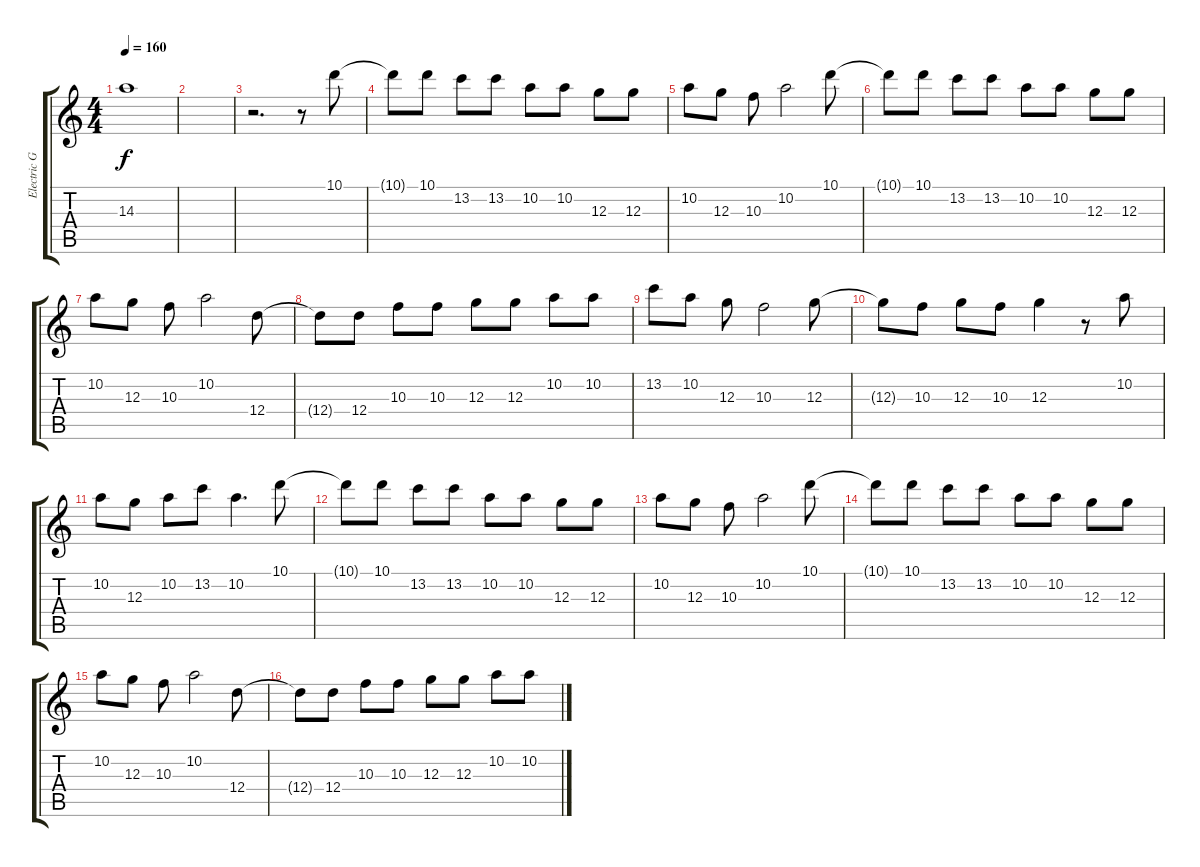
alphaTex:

\track ("Electric Guitar" "Electric G") {instrument distortionguitar}
\staff {score tabs}
\tuning (E4 B3 G3 D3 A2 E2) {hide}
\ts (4 4)
\tempo 160
\clef g2
\ks c
14.3{t}.1{dy f} |
|
r.2{d} r.8 10.1.8 |
\section ("" "")
10.1{t}.8 10.1.8 13.2.8 13.2.8 10.2.8 10.2.8 12.3.8 12.3.8 |
10.2.8 12.3.8 10.3.8 10.2.2 10.1.8 |
10.1{t}.8 10.1.8 13.2.8 13.2.8 10.2.8 10.2.8 12.3.8 12.3.8 |
10.2.8 12.3.8 10.3.8 10.2.2 12.4.8 |
12.4{t}.8 12.4.8 10.3.8 10.3.8 12.3.8 12.3.8 10.2.8 10.2.8 |
13.2.8 10.2.8 12.3.8 10.3.2 12.3.8 |
12.3{t}.8 10.3.8 12.3.8 10.3.8 12.3.4 r.8 10.2.8 |
10.2.8 12.3.8 10.2.8 13.2.8 10.2.4{d} 10.1.8 |
10.1{t}.8 10.1.8 13.2.8 13.2.8 10.2.8 10.2.8 12.3.8 12.3.8 |
10.2.8 12.3.8 10.3.8 10.2.2 10.1.8 |
10.1{t}.8 10.1.8 13.2.8 13.2.8 10.2.8 10.2.8 12.3.8 12.3.8 |
10.2.8 12.3.8 10.3.8 10.2.2 12.4.8 |
12.4{t}.8 12.4.8 10.3.8 10.3.8 12.3.8 12.3.8 10.2.8 10.2.8
